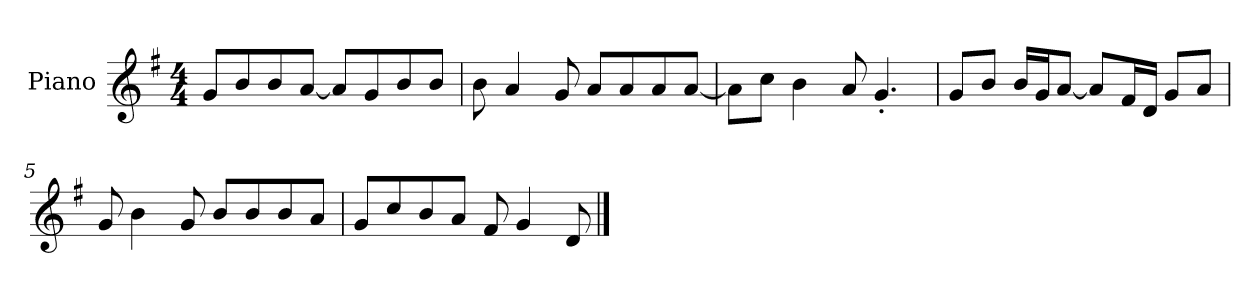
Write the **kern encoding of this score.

**kern
*part1
*staff1
*I"Piano
*I'P-no
*clefG2
*k[f#]
*M4/4
*MM90
=1
8g/L
8b/
8b/
[8a/J
8a/L]
8g/
8b/
8b/J
=2
8b\
4a/
8g/
8a/L
8a/
8a/
[8a/J
=3
8a\L]
8cc\J
4b\
8a/
4.g'/
=4
8g/L
8b/J
16b/LL
16g/J
[8a/J
8a/L]
16f#/L
16d/JJ
8g/L
8a/J
=5
8g/
4b\
8g/
8b/L
8b/
8b/
8a/J
!!LO:LB:g=z
=6
8g/L
8cc/
8b/
8a/J
8f#/
4g/
8d/
==
*-
